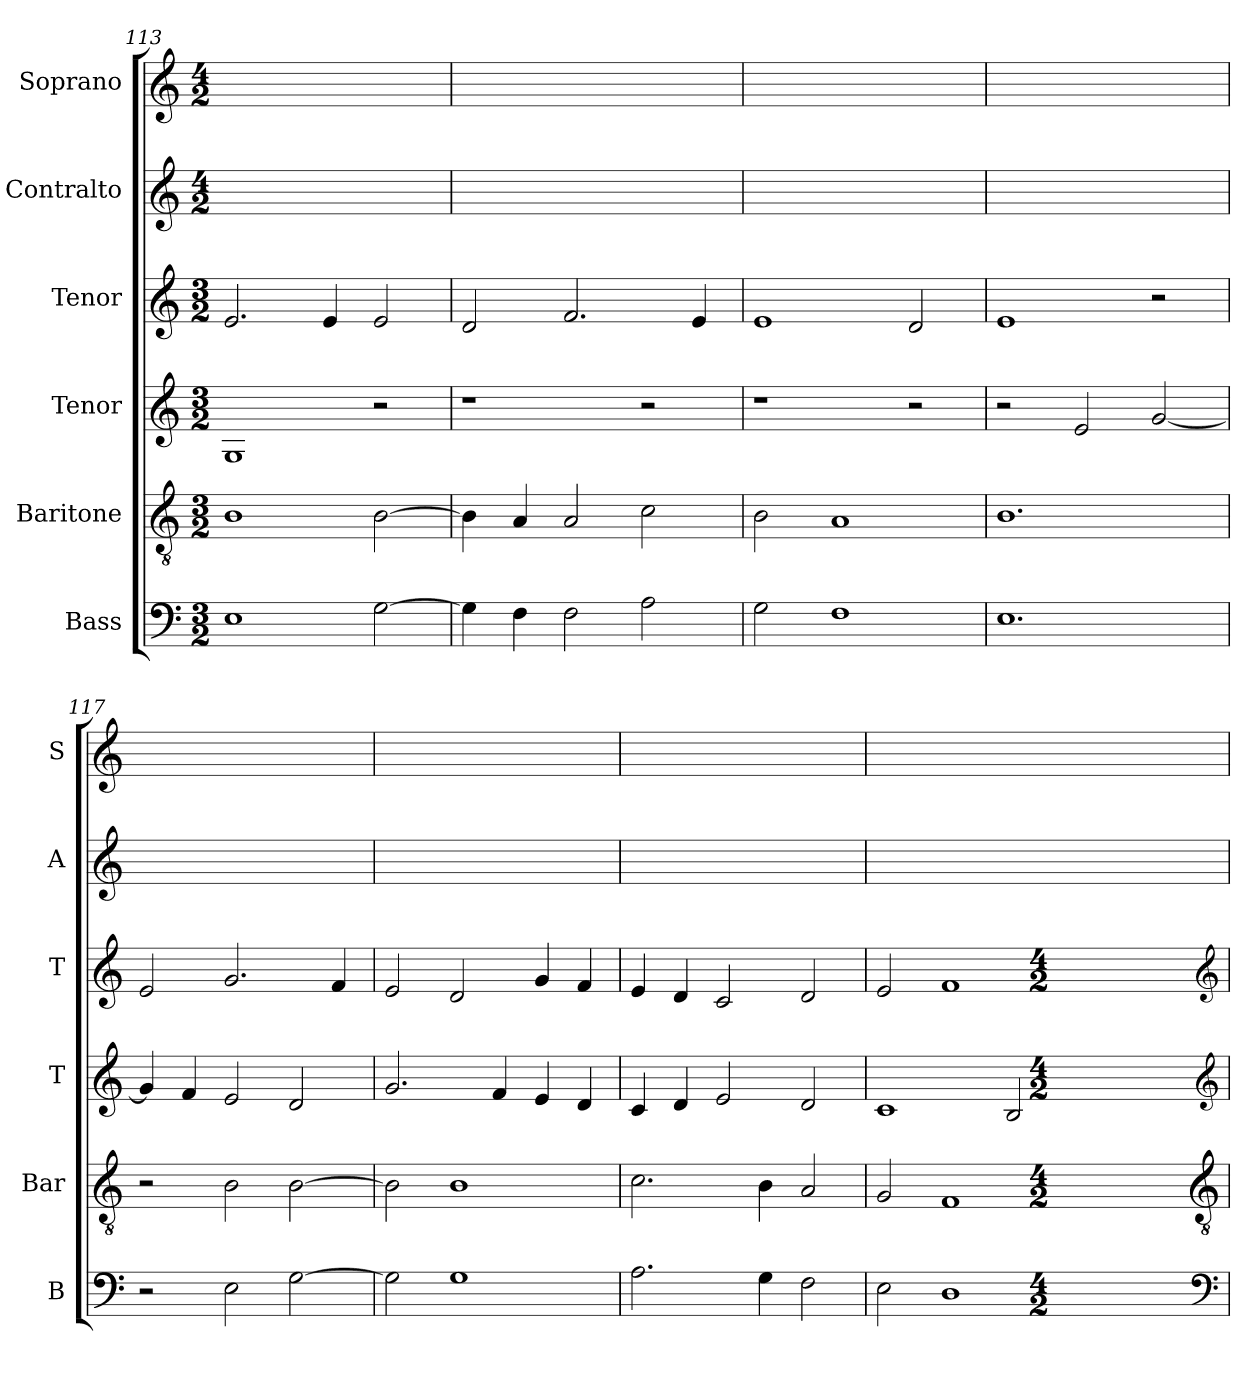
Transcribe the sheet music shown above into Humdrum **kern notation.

**kern	**kern	**kern	**kern	**kern	**kern
*part6	*part5	*part4	*part3	*part2	*part1
*staff6	*staff5	*staff4	*staff3	*staff2	*staff1
*I"Bass	*I"Baritone	*I"Tenor	*I"Tenor	*I"Contralto	*I"Soprano
*I'B	*I'Bar	*I'T	*I'T	*I'A	*I'S
*clefF4	*clefGv2	*clefG2	*clefG2	*clefG2	*clefG2
*k[]	*k[]	*k[]	*k[]	*k[]	*k[]
*E:phr	*E:phr	*E:phr	*E:phr	*E:phr	*E:phr
*M3/2	*M3/2	*M3/2	*M3/2	*M4/2	*M4/2
=113	=113	=113	=113	=113	=113
1E	1B	1G	2.e	1.ryy	1.ryy
.	.	.	4e	.	.
[2G	[2B	2r	2e	.	.
=114	=114	=114	=114	=114	=114
4G]	4B]	1r	2d	1.ryy	1.ryy
4F	4A	.	.	.	.
2F	2A	.	2.f	.	.
2A	2c	2r	.	.	.
.	.	.	4e	.	.
=115	=115	=115	=115	=115	=115
2G	2B	1r	1e	1.ryy	1.ryy
1F	1A	.	.	.	.
.	.	2r	2d	.	.
=116	=116	=116	=116	=116	=116
1.E	1.B	2r	1e	1.ryy	1.ryy
.	.	2e	.	.	.
.	.	[2g	2r	.	.
=117	=117	=117	=117	=117	=117
2r	2r	4g]	2e	1.ryy	1.ryy
.	.	4f	.	.	.
2E	2B	2e	2.g	.	.
[2G	[2B	2d	.	.	.
.	.	.	4f	.	.
=118	=118	=118	=118	=118	=118
2G]	2B]	2.g	2e	1.ryy	1.ryy
1G	1B	.	2d	.	.
.	.	4f	.	.	.
.	.	4e	4g	.	.
.	.	4d	4f	.	.
=119	=119	=119	=119	=119	=119
2.A	2.c	4c	4e	1.ryy	1.ryy
.	.	4d	4d	.	.
.	.	2e	2c	.	.
4G	4B	.	.	.	.
2F	2A	2d	2d	.	.
=120	=120	=120	=120	=120	=120
2E	2G	1c	2e	1.ryy	1.ryy
1D	1F	.	1f	.	.
.	.	2B	.	.	.
*clefF4	*clefGv2	*clefG2	*clefG2	*	*
*k[]	*k[]	*k[]	*k[]	*	*
*E:phr	*E:phr	*E:phr	*E:phr	*	*
*M4/2	*M4/2	*M4/2	*M4/2	*	*
=	=	=	=	=	=
*-	*-	*-	*-	*-	*-
